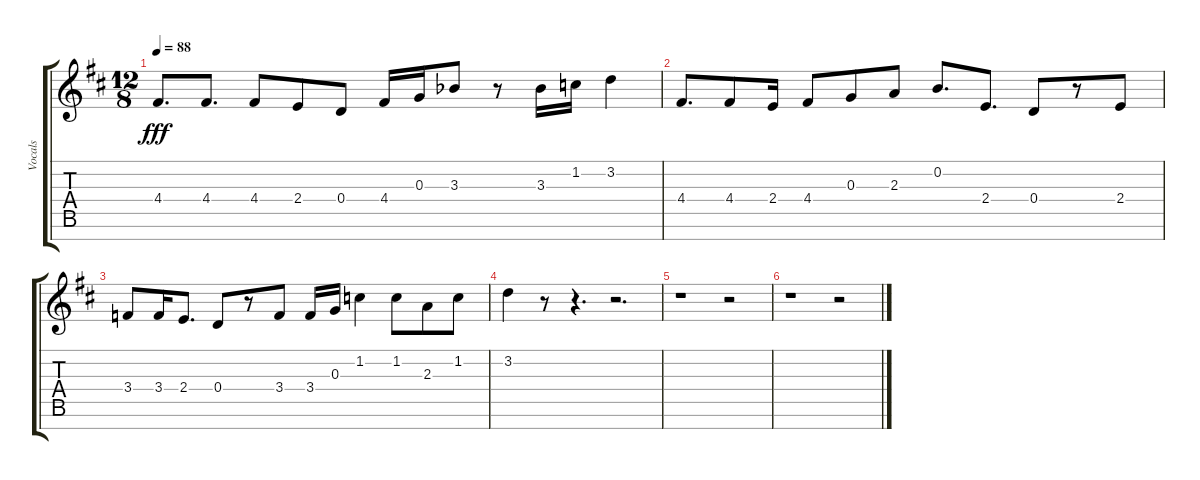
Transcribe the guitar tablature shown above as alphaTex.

\track ("Vocals" "Vocals") {instrument voiceoohs}
\staff {score tabs}
\tuning (E5 B4 G4 D4 A3 E3 B2) {hide}
\ts (12 8)
\tempo 88
\clef g2
\ks d
4.4.8{d dy fff} 4.4.8{d} 4.4.8 2.4.8 0.4.8 4.4.16 0.3.16 3.3{acc b}.8 r.8 3.3{acc b}.16 1.2.16 3.2.4 |
4.4.8{d} 4.4.8 2.4.16 4.4.8 0.3.8 2.3.8 0.2.8{d} 2.4.8{d} 0.4.8 r.8 2.4.8 |
3.4.8 3.4.16 2.4.8{d} 0.4.8 r.8 3.4.8 3.4.16 0.3.16 1.2.4 1.2.8 2.3.8 1.2.8 |
3.2.4 r.8 r.4{d} r.2{d} |
r.1 r.2 |
r.1 r.2
